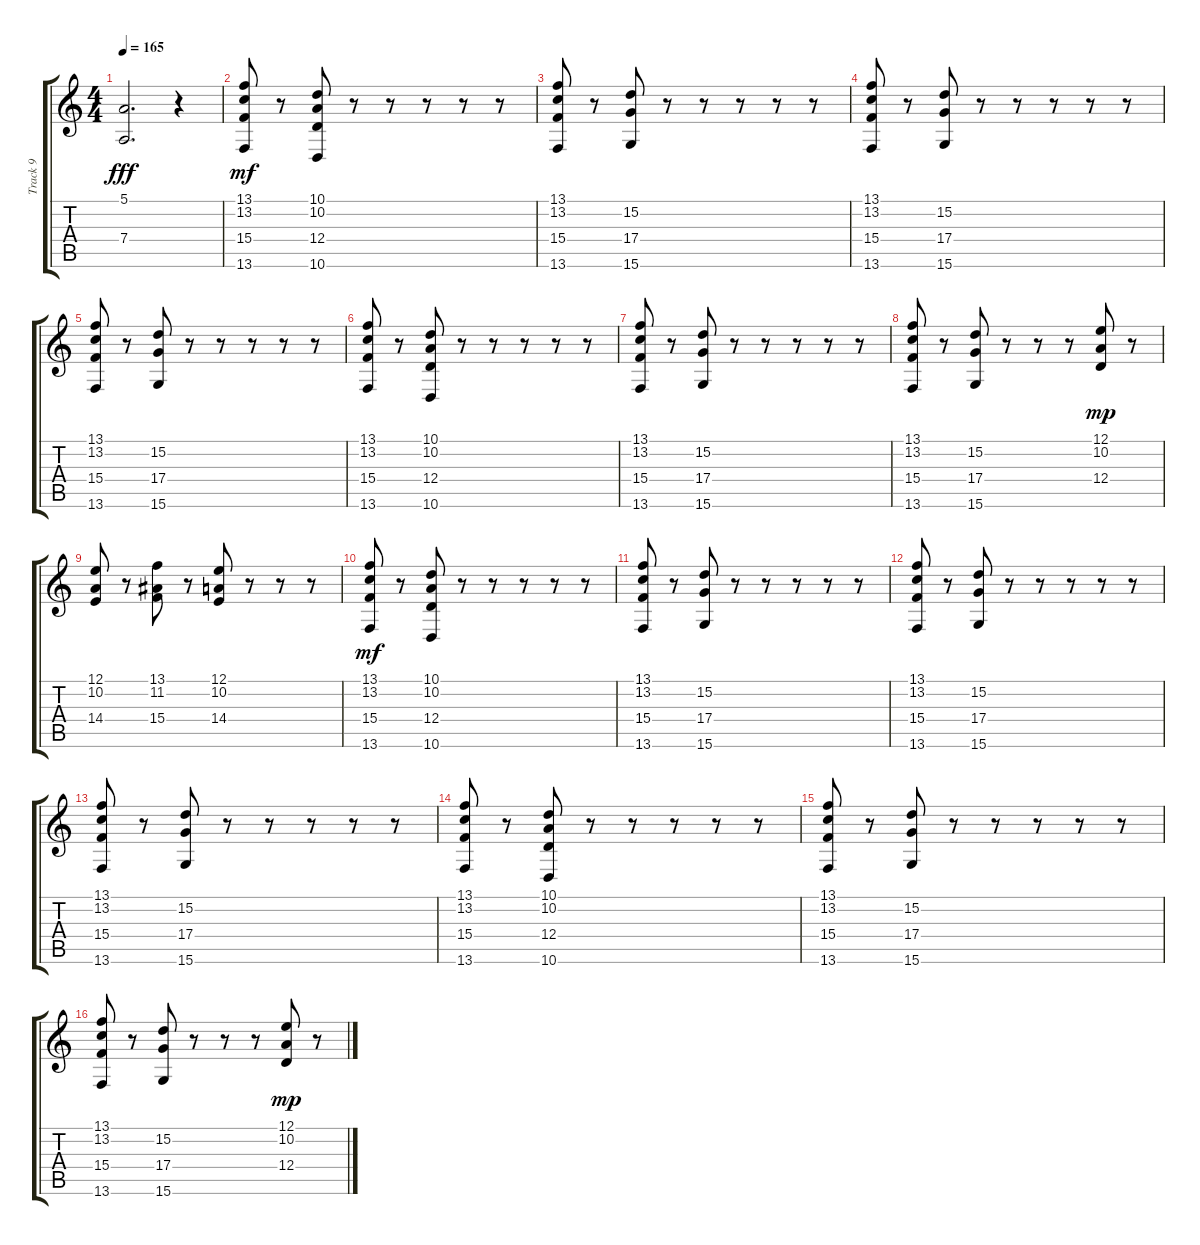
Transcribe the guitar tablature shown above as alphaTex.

\track ("Track 9" "Track 9") {instrument choiraahs}
\staff {score tabs}
\tuning (E4 B3 G3 D3 A2 E2) {hide}
\ts (4 4)
\tempo 165
\clef g2
\ks c
(5.1 7.4).2{d dy fff} r.4 |
(13.1 13.2 15.4 13.6).8{dy mf} r.8 (10.1 10.2 12.4 10.6).8 r.8 r.8 r.8 r.8 r.8 |
(13.1 13.2 15.4 13.6).8 r.8 (15.2 17.4 15.6).8 r.8 r.8 r.8 r.8 r.8 |
(13.1 13.2 15.4 13.6).8 r.8 (15.2 17.4 15.6).8 r.8 r.8 r.8 r.8 r.8 |
(13.1 13.2 15.4 13.6).8 r.8 (15.2 17.4 15.6).8 r.8 r.8 r.8 r.8 r.8 |
(13.1 13.2 15.4 13.6).8 r.8 (10.1 10.2 12.4 10.6).8 r.8 r.8 r.8 r.8 r.8 |
(13.1 13.2 15.4 13.6).8 r.8 (15.2 17.4 15.6).8 r.8 r.8 r.8 r.8 r.8 |
(13.1 13.2 15.4 13.6).8 r.8 (15.2 17.4 15.6).8 r.8 r.8 r.8 (12.1 10.2 12.4).8{dy mp} r.8 |
(12.1 10.2 14.4).8 r.8 (13.1 11.2 15.4).8 r.8 (12.1 10.2 14.4).8 r.8 r.8 r.8 |
(13.1 13.2 15.4 13.6).8{dy mf} r.8 (10.1 10.2 12.4 10.6).8 r.8 r.8 r.8 r.8 r.8 |
(13.1 13.2 15.4 13.6).8 r.8 (15.2 17.4 15.6).8 r.8 r.8 r.8 r.8 r.8 |
(13.1 13.2 15.4 13.6).8 r.8 (15.2 17.4 15.6).8 r.8 r.8 r.8 r.8 r.8 |
(13.1 13.2 15.4 13.6).8 r.8 (15.2 17.4 15.6).8 r.8 r.8 r.8 r.8 r.8 |
(13.1 13.2 15.4 13.6).8 r.8 (10.1 10.2 12.4 10.6).8 r.8 r.8 r.8 r.8 r.8 |
(13.1 13.2 15.4 13.6).8 r.8 (15.2 17.4 15.6).8 r.8 r.8 r.8 r.8 r.8 |
(13.1 13.2 15.4 13.6).8 r.8 (15.2 17.4 15.6).8 r.8 r.8 r.8 (12.1 10.2 12.4).8{dy mp} r.8
